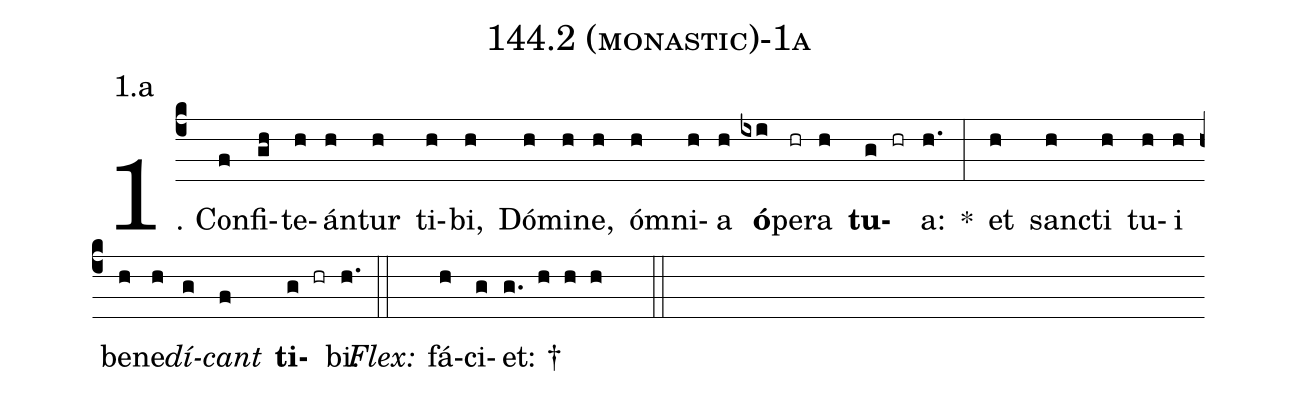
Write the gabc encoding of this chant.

name: 144.2 (monastic)-1a;
annotation: 1.a;
%%
(c4)1. Con(f)fi(gh)te(h)án(h)tur(h) ti(h)bi,(h) Dó(h)mi(h)ne,(h) óm(h)ni(h)a(h) <b>ó</b>(ixi)pe(hr)ra(h) <b>tu</b>(g hr)a:(h.) *(:) et(h) sanc(h)ti(h) tu(h)i(h) be(h)ne(h)<i>dí</i>(g)<i>cant</i>(f) <b>ti</b>(g hr)bi.(h.) (::)
<i>Flex:</i>()  fá(h)ci(g)et: †(g. h h h  ::)
